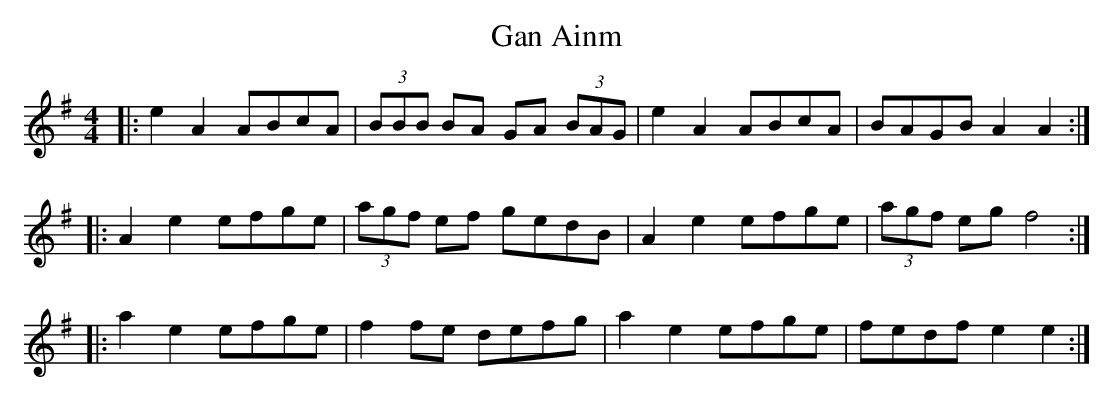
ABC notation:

X:1
T: Gan Ainm
M: 4/4
L: 1/8
K: Ador
|:e2 A2 ABcA|(3BBB BA GA (3BAG|e2 A2 ABcA|BAGB A2 A2:|
|:A2 e2 efge|(3agf ef gedB|A2 e2 efge|(3agf eg f4:|
|:a2 e2 efge|f2 fe defg|a2 e2 efge|fedf e2 e2:|
